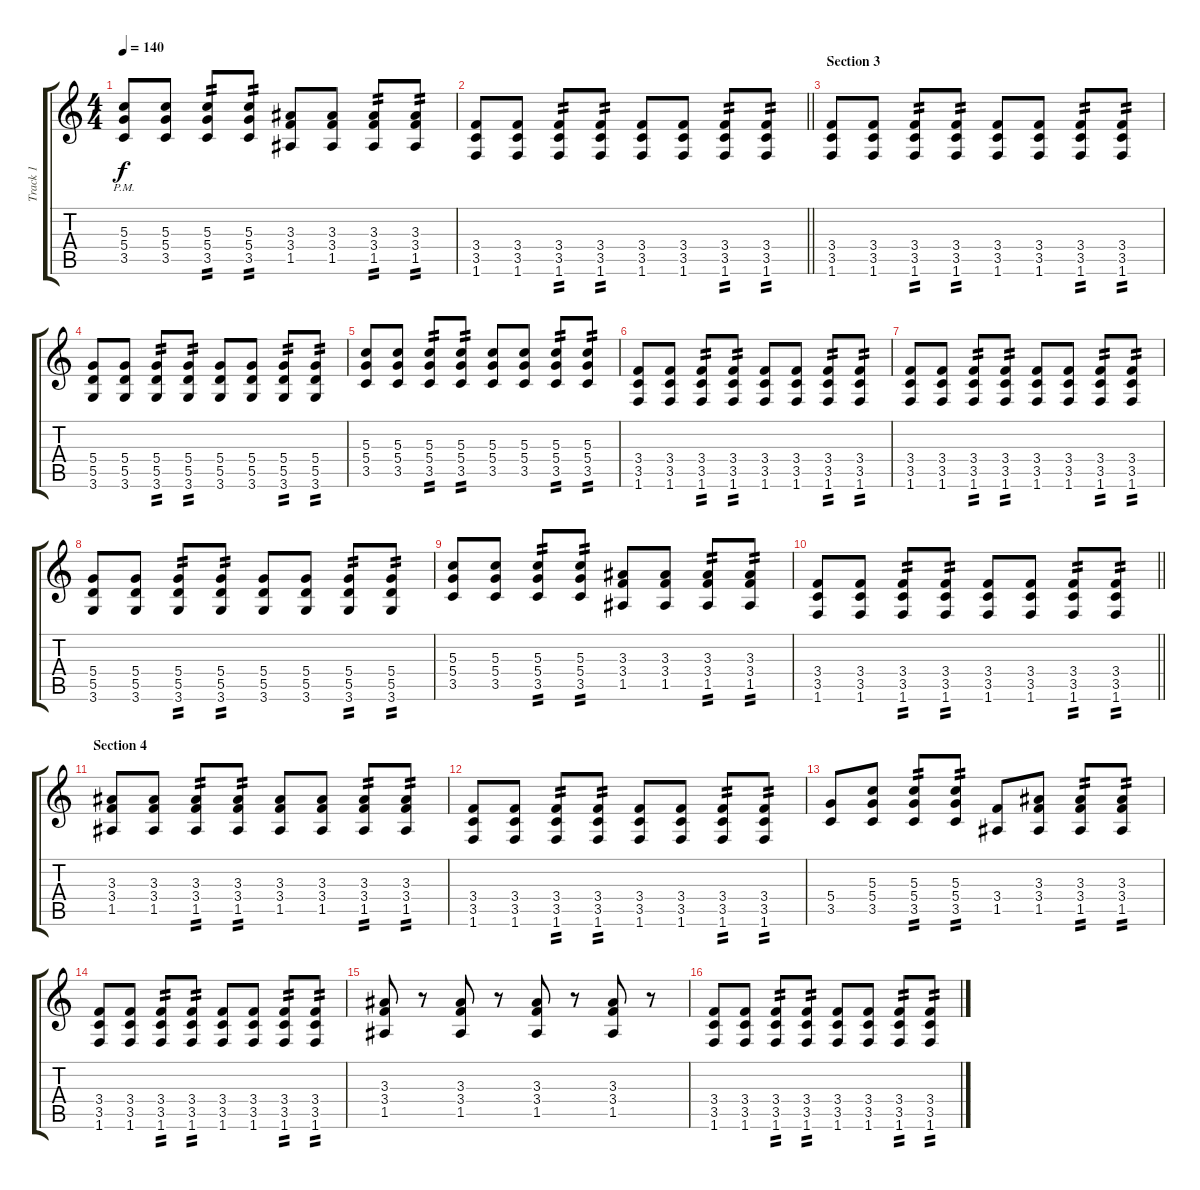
\track ("Track 1" "Track 1") {instrument distortionguitar}
\staff {score tabs}
\tuning (E4 B3 G3 D3 A2 E2) {hide}
\ts (4 4)
\tempo 140
\clef g2
\ks c
(5.3{pm} 5.4{pm} 3.5{pm}).8{dy f} (5.3 5.4 3.5).8 (5.3 5.4 3.5).8{tp 2} (5.3 5.4 3.5).8{tp 2} (3.3 3.4 1.5).8 (3.3 3.4 1.5).8 (3.3 3.4 1.5).8{tp 2} (3.3 3.4 1.5).8{tp 2} |
\barLineRight lightlight
(3.4 3.5 1.6).8 (3.4 3.5 1.6).8 (3.4 3.5 1.6).8{tp 2} (3.4 3.5 1.6).8{tp 2} (3.4 3.5 1.6).8 (3.4 3.5 1.6).8 (3.4 3.5 1.6).8{tp 2} (3.4 3.5 1.6).8{tp 2} |
\section ("" "Section 3")
(3.4 3.5 1.6).8 (3.4 3.5 1.6).8 (3.4 3.5 1.6).8{tp 2} (3.4 3.5 1.6).8{tp 2} (3.4 3.5 1.6).8 (3.4 3.5 1.6).8 (3.4 3.5 1.6).8{tp 2} (3.4 3.5 1.6).8{tp 2} |
(5.4 5.5 3.6).8 (5.4 5.5 3.6).8 (5.4 5.5 3.6).8{tp 2} (5.4 5.5 3.6).8{tp 2} (5.4 5.5 3.6).8 (5.4 5.5 3.6).8 (5.4 5.5 3.6).8{tp 2} (5.4 5.5 3.6).8{tp 2} |
(5.3 5.4 3.5).8 (5.3 5.4 3.5).8 (5.3 5.4 3.5).8{tp 2} (5.3 5.4 3.5).8{tp 2} (5.3 5.4 3.5).8 (5.3 5.4 3.5).8 (5.3 5.4 3.5).8{tp 2} (5.3 5.4 3.5).8{tp 2} |
(3.4 3.5 1.6).8 (3.4 3.5 1.6).8 (3.4 3.5 1.6).8{tp 2} (3.4 3.5 1.6).8{tp 2} (3.4 3.5 1.6).8 (3.4 3.5 1.6).8 (3.4 3.5 1.6).8{tp 2} (3.4 3.5 1.6).8{tp 2} |
(3.4 3.5 1.6).8 (3.4 3.5 1.6).8 (3.4 3.5 1.6).8{tp 2} (3.4 3.5 1.6).8{tp 2} (3.4 3.5 1.6).8 (3.4 3.5 1.6).8 (3.4 3.5 1.6).8{tp 2} (3.4 3.5 1.6).8{tp 2} |
(5.4 5.5 3.6).8 (5.4 5.5 3.6).8 (5.4 5.5 3.6).8{tp 2} (5.4 5.5 3.6).8{tp 2} (5.4 5.5 3.6).8 (5.4 5.5 3.6).8 (5.4 5.5 3.6).8{tp 2} (5.4 5.5 3.6).8{tp 2} |
(5.3 5.4 3.5).8 (5.3 5.4 3.5).8 (5.3 5.4 3.5).8{tp 2} (5.3 5.4 3.5).8{tp 2} (3.3 3.4 1.5).8 (3.3 3.4 1.5).8 (3.3 3.4 1.5).8{tp 2} (3.3 3.4 1.5).8{tp 2} |
\barLineRight lightlight
(3.4 3.5 1.6).8 (3.4 3.5 1.6).8 (3.4 3.5 1.6).8{tp 2} (3.4 3.5 1.6).8{tp 2} (3.4 3.5 1.6).8 (3.4 3.5 1.6).8 (3.4 3.5 1.6).8{tp 2} (3.4 3.5 1.6).8{tp 2} |
\section ("" "Section 4")
(3.3 3.4 1.5).8 (3.3 3.4 1.5).8 (3.3 3.4 1.5).8{tp 2} (3.3 3.4 1.5).8{tp 2} (3.3 3.4 1.5).8 (3.3 3.4 1.5).8 (3.3 3.4 1.5).8{tp 2} (3.3 3.4 1.5).8{tp 2} |
(3.4 3.5 1.6).8 (3.4 3.5 1.6).8 (3.4 3.5 1.6).8{tp 2} (3.4 3.5 1.6).8{tp 2} (3.4 3.5 1.6).8 (3.4 3.5 1.6).8 (3.4 3.5 1.6).8{tp 2} (3.4 3.5 1.6).8{tp 2} |
(5.4 3.5).8 (5.3 5.4 3.5).8 (5.3 5.4 3.5).8{tp 2} (5.3 5.4 3.5).8{tp 2} (3.4 1.5).8 (3.3 3.4 1.5).8 (3.3 3.4 1.5).8{tp 2} (3.3 3.4 1.5).8{tp 2} |
(3.4 3.5 1.6).8 (3.4 3.5 1.6).8 (3.4 3.5 1.6).8{tp 2} (3.4 3.5 1.6).8{tp 2} (3.4 3.5 1.6).8 (3.4 3.5 1.6).8 (3.4 3.5 1.6).8{tp 2} (3.4 3.5 1.6).8{tp 2} |
(3.3 3.4 1.5).8 r.8 (3.3 3.4 1.5).8 r.8 (3.3 3.4 1.5).8 r.8 (3.3 3.4 1.5).8 r.8 |
(3.4 3.5 1.6).8 (3.4 3.5 1.6).8 (3.4 3.5 1.6).8{tp 2} (3.4 3.5 1.6).8{tp 2} (3.4 3.5 1.6).8 (3.4 3.5 1.6).8 (3.4 3.5 1.6).8{tp 2} (3.4 3.5 1.6).8{tp 2}
